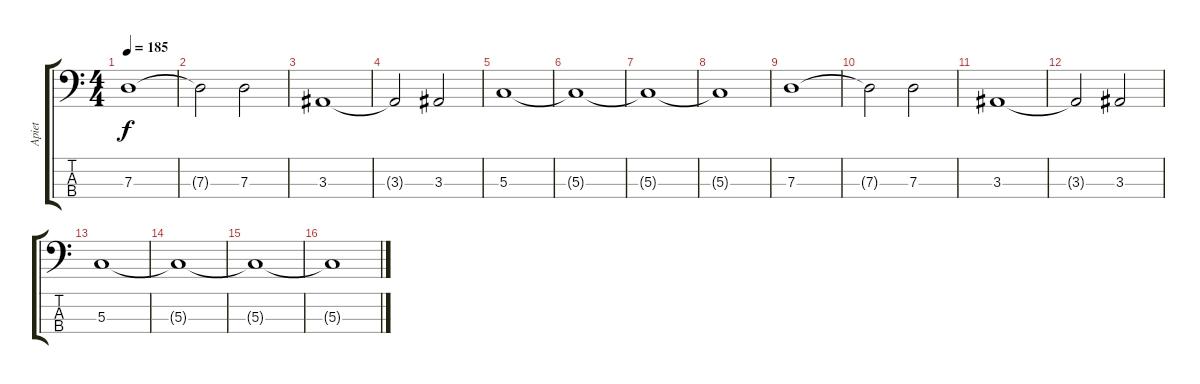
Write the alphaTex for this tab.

\track ("Apiet" "Apiet") {instrument electricbasspick}
\staff {score tabs}
\tuning (F2 C2 G1 C1) {hide}
\ts (4 4)
\tempo 185
\clef f4
\ks c
7.3.1{dy f} |
7.3{t}.2 7.3.2 |
3.3.1 |
3.3{t}.2 3.3.2 |
5.3.1 |
5.3{t}.1 |
5.3{t}.1 |
5.3{t}.1 |
7.3.1 |
7.3{t}.2 7.3.2 |
3.3.1 |
3.3{t}.2 3.3.2 |
5.3.1 |
5.3{t}.1 |
5.3{t}.1 |
5.3{t}.1
